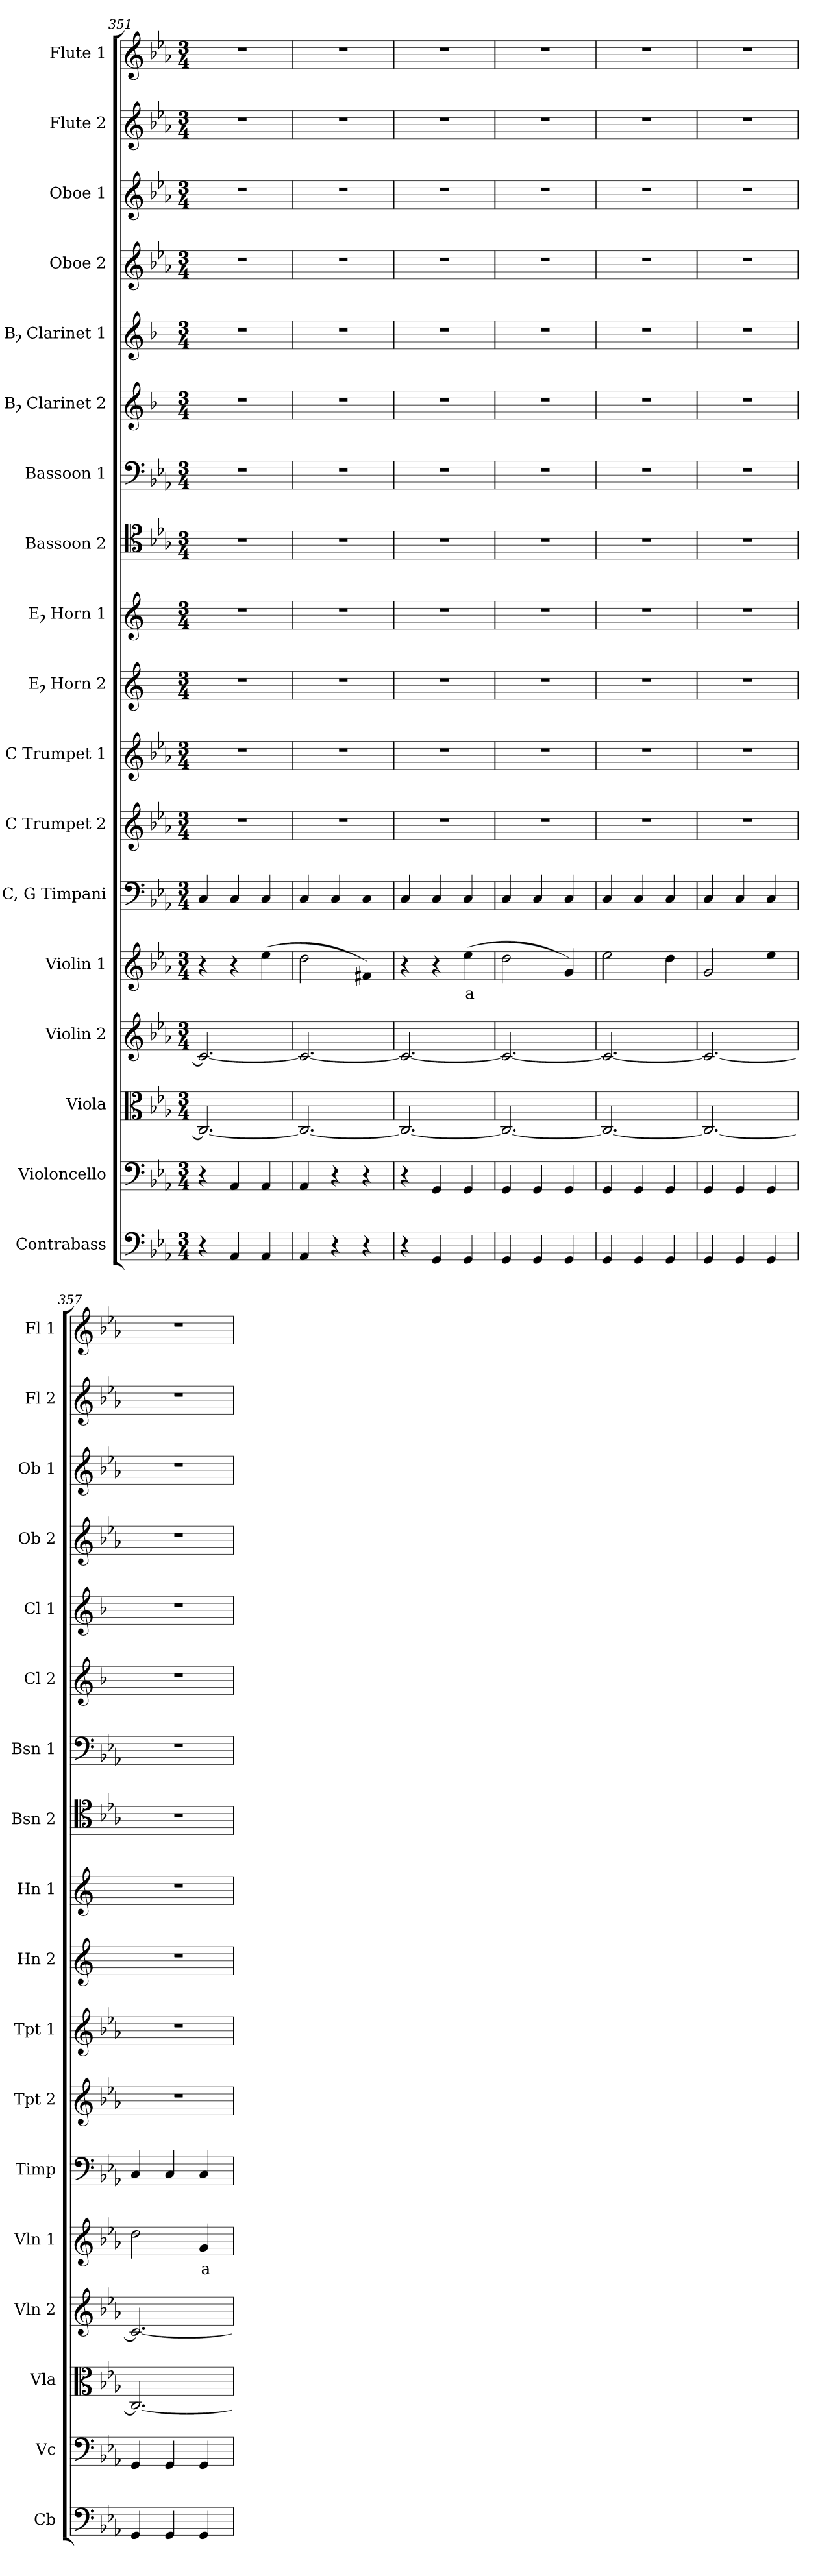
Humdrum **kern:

**kern	**kern	**kern	**kern	**kern	**text	**kern	**kern	**kern	**kern	**kern	**kern	**kern	**kern	**kern	**kern	**kern	**kern	**kern
*part18	*part17	*part16	*part15	*part14	*part14	*part13	*part12	*part11	*part10	*part9	*part8	*part7	*part6	*part5	*part4	*part3	*part2	*part1
*staff18	*staff17	*staff16	*staff15	*staff14	*staff14	*staff13	*staff12	*staff11	*staff10	*staff9	*staff8	*staff7	*staff6	*staff5	*staff4	*staff3	*staff2	*staff1
*I"Contrabass	*I"Violoncello	*I"Viola	*I"Violin 2	*I"Violin 1	*	*I"C, G Timpani	*I"C Trumpet 2	*I"C Trumpet 1	*I"Eb Horn 2	*I"Eb Horn 1	*I"Bassoon 2	*I"Bassoon 1	*I"Bb Clarinet 2	*I"Bb Clarinet 1	*I"Oboe 2	*I"Oboe 1	*I"Flute 2	*I"Flute 1
*I'Cb	*I'Vc	*I'Vla	*I'Vln 2	*I'Vln 1	*	*I'Timp	*I'Tpt 2	*I'Tpt 1	*I'Hn 2	*I'Hn 1	*I'Bsn 2	*I'Bsn 1	*I'Cl 2	*I'Cl 1	*I'Ob 2	*I'Ob 1	*I'Fl 2	*I'Fl 1
*clefF4	*clefF4	*clefC3	*clefG2	*clefG2	*	*clefF4	*clefG2	*clefG2	*clefG2	*clefG2	*clefC4	*clefF4	*clefG2	*clefG2	*clefG2	*clefG2	*clefG2	*clefG2
*ITrd7c12	*	*	*	*	*	*	*	*	*ITrd5c9	*ITrd5c9	*	*	*ITrd1c2	*ITrd1c2	*	*	*	*
*k[b-e-a-]	*k[b-e-a-]	*k[b-e-a-]	*k[b-e-a-]	*k[b-e-a-]	*	*k[b-e-a-]	*k[b-e-a-]	*k[b-e-a-]	*k[b-e-a-]	*k[b-e-a-]	*k[b-e-a-]	*k[b-e-a-]	*k[b-e-a-]	*k[b-e-a-]	*k[b-e-a-]	*k[b-e-a-]	*k[b-e-a-]	*k[b-e-a-]
*M3/4	*M3/4	*M3/4	*M3/4	*M3/4	*	*M3/4	*M3/4	*M3/4	*M3/4	*M3/4	*M3/4	*M3/4	*M3/4	*M3/4	*M3/4	*M3/4	*M3/4	*M3/4
=351	=351	=351	=351	=351	=351	=351	=351	=351	=351	=351	=351	=351	=351	=351	=351	=351	=351	=351
4r	4r	2.C/_	2.c/_	4r	.	4C/	2.r	2.r	2.r	2.r	2.r	2.r	2.r	2.r	2.r	2.r	2.r	2.r
4AAA-/	4AA-/	.	.	4r	.	4C/	.	.	.	.	.	.	.	.	.	.	.	.
4AAA-/	4AA-/	.	.	(4ee-\	.	4C/	.	.	.	.	.	.	.	.	.	.	.	.
=352	=352	=352	=352	=352	=352	=352	=352	=352	=352	=352	=352	=352	=352	=352	=352	=352	=352	=352
4AAA-/	4AA-/	2.C/_	2.c/_	2dd\	.	4C/	2.r	2.r	2.r	2.r	2.r	2.r	2.r	2.r	2.r	2.r	2.r	2.r
4r	4r	.	.	.	.	4C/	.	.	.	.	.	.	.	.	.	.	.	.
4r	4r	.	.	4f#X/)	.	4C/	.	.	.	.	.	.	.	.	.	.	.	.
=353	=353	=353	=353	=353	=353	=353	=353	=353	=353	=353	=353	=353	=353	=353	=353	=353	=353	=353
4r	4r	2.C/_	2.c/_	4r	.	4C/	2.r	2.r	2.r	2.r	2.r	2.r	2.r	2.r	2.r	2.r	2.r	2.r
4GGG/	4GG/	.	.	4r	.	4C/	.	.	.	.	.	.	.	.	.	.	.	.
!	!	!	!	!	!LO:LY:b:color=#FF0000	!	!	!	!	!	!	!	!	!	!	!	!	!
4GGG/	4GG/	.	.	(4ee-\	a	4C/	.	.	.	.	.	.	.	.	.	.	.	.
!!LO:PB:g=z
=354	=354	=354	=354	=354	=354	=354	=354	=354	=354	=354	=354	=354	=354	=354	=354	=354	=354	=354
4GGG/	4GG/	2.C/_	2.c/_	2dd\	.	4C/	2.r	2.r	2.r	2.r	2.r	2.r	2.r	2.r	2.r	2.r	2.r	2.r
4GGG/	4GG/	.	.	.	.	4C/	.	.	.	.	.	.	.	.	.	.	.	.
4GGG/	4GG/	.	.	4g/)	.	4C/	.	.	.	.	.	.	.	.	.	.	.	.
=355	=355	=355	=355	=355	=355	=355	=355	=355	=355	=355	=355	=355	=355	=355	=355	=355	=355	=355
4GGG/	4GG/	2.C/_	2.c/_	2ee-\	.	4C/	2.r	2.r	2.r	2.r	2.r	2.r	2.r	2.r	2.r	2.r	2.r	2.r
4GGG/	4GG/	.	.	.	.	4C/	.	.	.	.	.	.	.	.	.	.	.	.
4GGG/	4GG/	.	.	4dd\	.	4C/	.	.	.	.	.	.	.	.	.	.	.	.
=356	=356	=356	=356	=356	=356	=356	=356	=356	=356	=356	=356	=356	=356	=356	=356	=356	=356	=356
4GGG/	4GG/	2.C/_	2.c/_	2g/	.	4C/	2.r	2.r	2.r	2.r	2.r	2.r	2.r	2.r	2.r	2.r	2.r	2.r
4GGG/	4GG/	.	.	.	.	4C/	.	.	.	.	.	.	.	.	.	.	.	.
4GGG/	4GG/	.	.	4ee-\	.	4C/	.	.	.	.	.	.	.	.	.	.	.	.
=357	=357	=357	=357	=357	=357	=357	=357	=357	=357	=357	=357	=357	=357	=357	=357	=357	=357	=357
4GGG/	4GG/	2.C/_	2.c/_	2dd\	.	4C/	2.r	2.r	2.r	2.r	2.r	2.r	2.r	2.r	2.r	2.r	2.r	2.r
4GGG/	4GG/	.	.	.	.	4C/	.	.	.	.	.	.	.	.	.	.	.	.
!	!	!	!	!	!LO:LY:b:color=#FF0000	!	!	!	!	!	!	!	!	!	!	!	!	!
4GGG/	4GG/	.	.	4g/	a	4C/	.	.	.	.	.	.	.	.	.	.	.	.
=	=	=	=	=	=	=	=	=	=	=	=	=	=	=	=	=	=	=
*-	*-	*-	*-	*-	*-	*-	*-	*-	*-	*-	*-	*-	*-	*-	*-	*-	*-	*-
